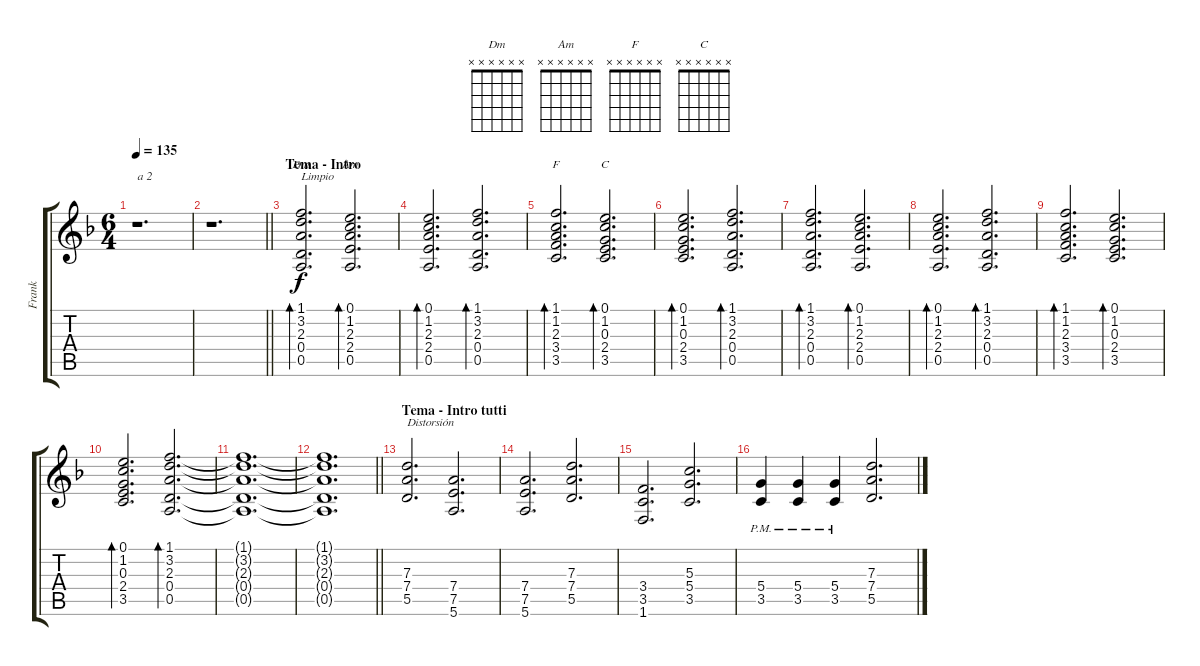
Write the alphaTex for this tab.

\track ("Frank" "Frank") {instrument distortionguitar}
\staff {score tabs}
\tuning (E4 B3 G3 D3 A2 E2) {hide}
\chord ("Dm" x x x x x x)
\chord ("Am" x x x x x x)
\chord ("F" x x x x x x)
\chord ("C" x x x x x x)
\ts (6 4)
\tempo 135
\clef g2
\ks dminor
r.1{d txt "a 2" dy f instrument distortionguitar} |
\barLineRight lightlight
r.1{d} |
\section ("" "Tema - Intro")
(1.1 3.2 2.3 0.4 0.5).2{d bd 120 ch "Dm" txt "Limpio" instrument electricguitarclean} (0.1 1.2 2.3 2.4 0.5).2{d bd 120 ch "Am"} |
(0.1 1.2 2.3 2.4 0.5).2{d bd 120} (1.1 3.2 2.3 0.4 0.5).2{d bd 120} |
(1.1 1.2 2.3 3.4 3.5).2{d bd 120 ch "F"} (0.1 1.2 0.3 2.4 3.5).2{d bd 120 ch "C"} |
(0.1 1.2 0.3 2.4 3.5).2{d bd 120} (1.1 3.2 2.3 0.4 0.5).2{d bd 120} |
(1.1 3.2 2.3 0.4 0.5).2{d bd 120} (0.1 1.2 2.3 2.4 0.5).2{d bd 120} |
(0.1 1.2 2.3 2.4 0.5).2{d bd 120} (1.1 3.2 2.3 0.4 0.5).2{d bd 120} |
(1.1 1.2 2.3 3.4 3.5).2{d bd 120} (0.1 1.2 0.3 2.4 3.5).2{d bd 120} |
(0.1 1.2 0.3 2.4 3.5).2{d bd 120} (1.1 3.2 2.3 0.4 0.5).2{d bd 120} |
(1.1{t} 3.2{t} 2.3{t} 0.4{t} 0.5{t}).1{d} |
\barLineRight lightlight
(1.1{t} 3.2{t} 2.3{t} 0.4{t} 0.5{t}).1{d} |
\section ("" "Tema - Intro tutti")
(7.3 7.4 5.5).2{d txt "Distorsión" instrument distortionguitar} (7.4 7.5 5.6).2{d} |
(7.4 7.5 5.6).2{d} (7.3 7.4 5.5).2{d} |
(3.4 3.5 1.6).2{d} (5.3 5.4 3.5).2{d} |
(5.4{pm} 3.5{pm}).4 (5.4{pm} 3.5{pm}).4 (5.4{pm} 3.5{pm}).4 (7.3 7.4 5.5).2{d}
